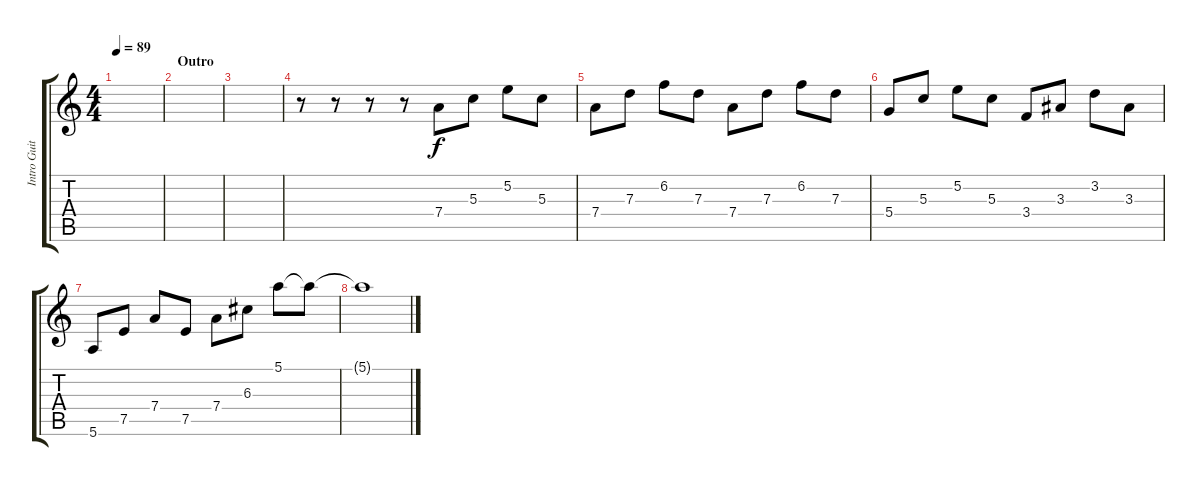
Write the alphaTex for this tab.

\track ("Intro Guitar (rhythm)" "Intro Guit") {instrument acousticguitarsteel}
\staff {score tabs}
\tuning (E4 B3 G3 D3 A2 E2) {hide}
\ts (4 4)
\tempo 89
\clef g2
\ks c
|
\section ("" "Outro")
|
|
r.8 r.8 r.8 r.8 7.4.8 5.3.8 5.2.8 5.3.8 |
7.4.8 7.3.8 6.2.8 7.3.8 7.4.8 7.3.8 6.2.8 7.3.8 |
5.4.8 5.3.8 5.2.8 5.3.8 3.4.8 3.3.8 3.2.8 3.3.8 |
5.6.8 7.5.8 7.4.8 7.5.8 7.4.8 6.3.8 5.1.8 5.1{t}.8 |
5.1{t}.1
